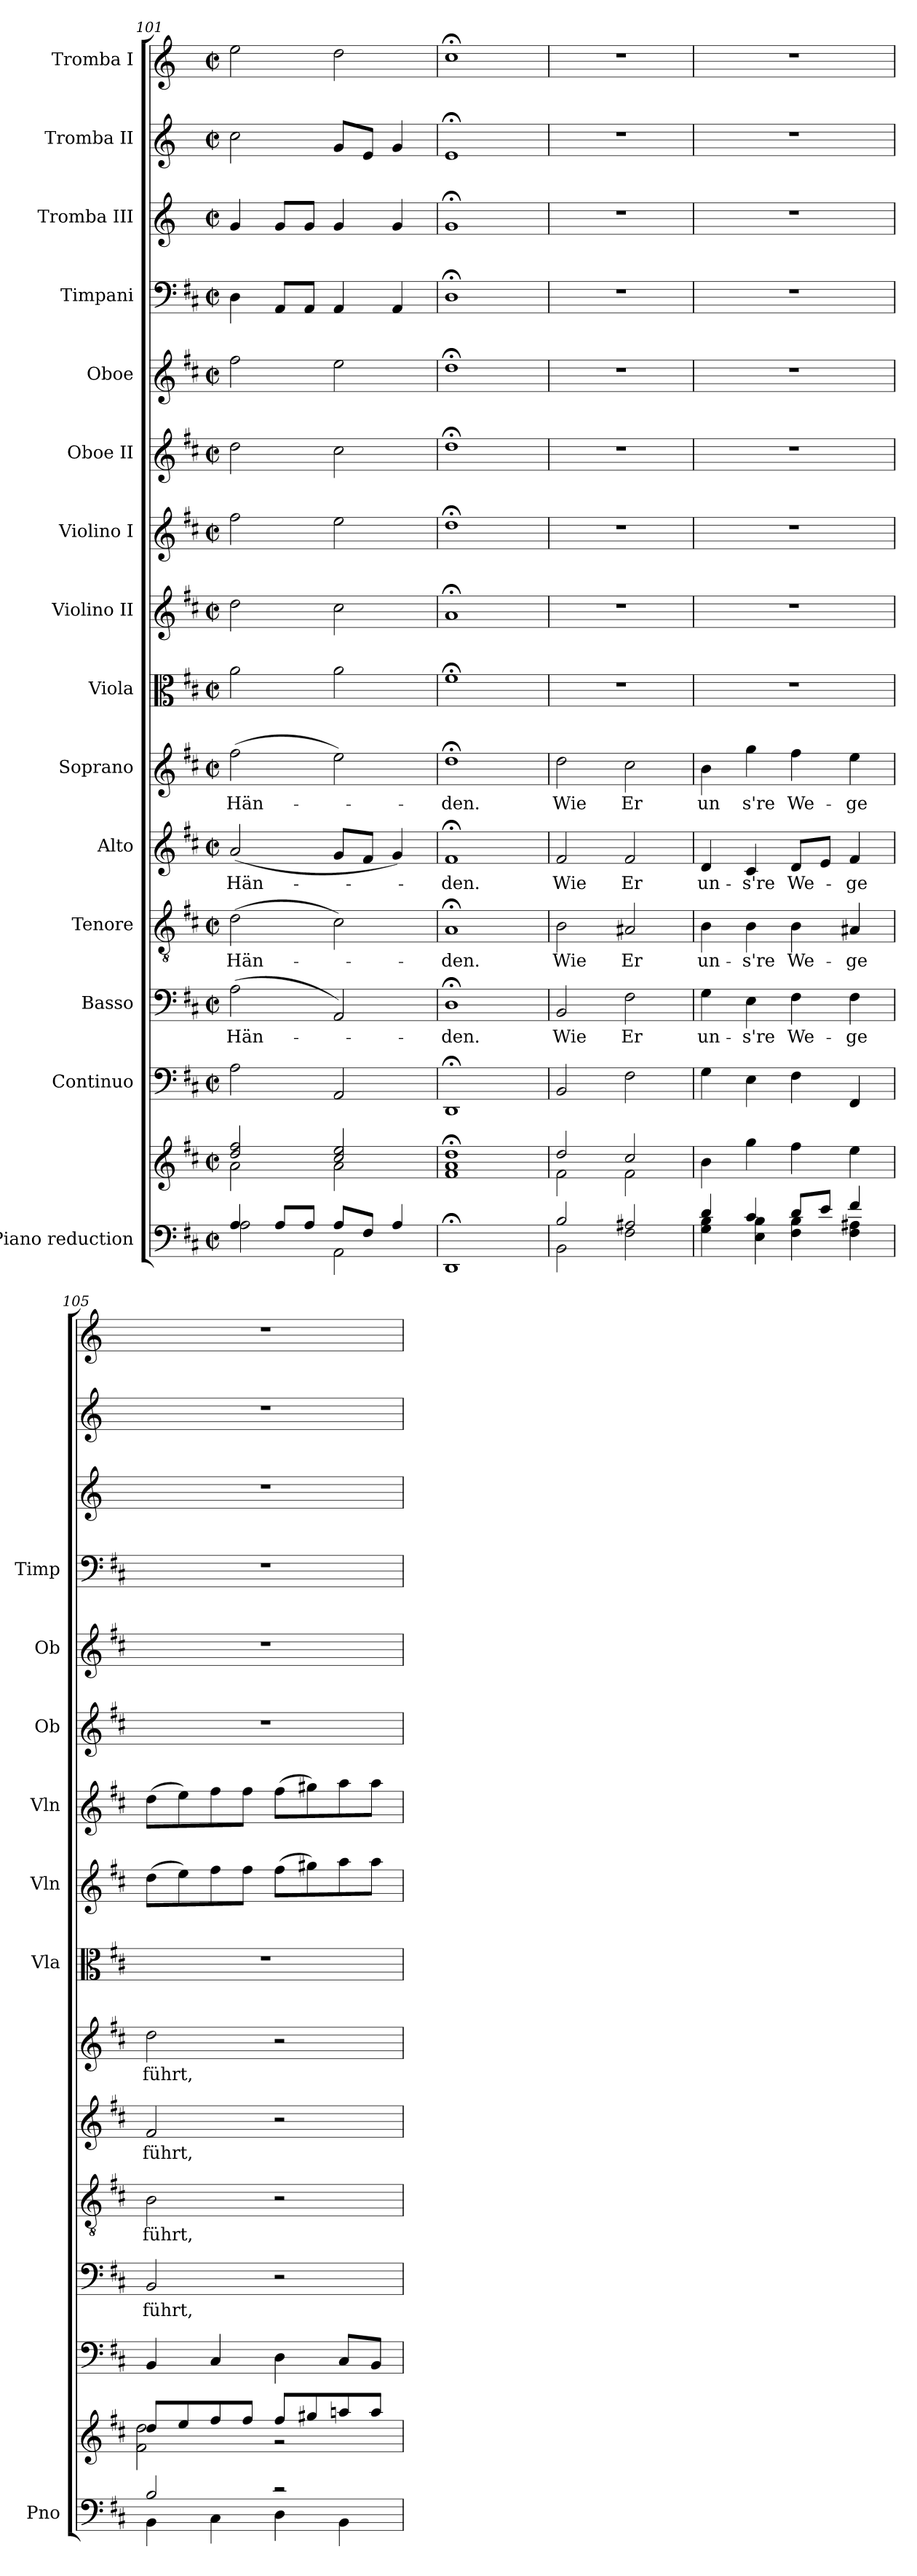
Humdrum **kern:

**kern	**kern	**kern	**kern	**text	**kern	**text	**kern	**text	**kern	**text	**kern	**kern	**kern	**kern	**kern	**kern	**kern	**kern	**kern
*part15	*part15	*part14	*part13	*part13	*part12	*part12	*part11	*part11	*part10	*part10	*part9	*part8	*part7	*part6	*part5	*part4	*part3	*part2	*part1
*staff16	*staff15	*staff14	*staff13	*staff13	*staff12	*staff12	*staff11	*staff11	*staff10	*staff10	*staff9	*staff8	*staff7	*staff6	*staff5	*staff4	*staff3	*staff2	*staff1
*I"Piano reduction	*	*I"Continuo	*I"Basso	*	*I"Tenore	*	*I"Alto	*	*I"Soprano	*	*I"Viola	*I"Violino II	*I"Violino I	*I"Oboe II	*I"Oboe	*I"Timpani	*I"Tromba III	*I"Tromba II	*I"Tromba I
*I'Pno	*	*	*	*	*	*	*	*	*	*	*I'Vla	*I'Vln	*I'Vln	*I'Ob	*I'Ob	*I'Timp	*	*	*
*clefF4	*clefG2	*clefF4	*clefF4	*	*clefGv2	*	*clefG2	*	*clefG2	*	*clefC3	*clefG2	*clefG2	*clefG2	*clefG2	*clefF4	*clefG2	*clefG2	*clefG2
*	*	*	*	*	*	*	*	*	*	*	*	*	*	*	*	*	*ITrd-1c-2	*ITrd-1c-2	*ITrd-1c-2
*k[f#c#]	*k[f#c#]	*k[f#c#]	*k[f#c#]	*	*k[f#c#]	*	*k[f#c#]	*	*k[f#c#]	*	*k[f#c#]	*k[f#c#]	*k[f#c#]	*k[f#c#]	*k[f#c#]	*k[f#c#]	*k[f#c#]	*k[f#c#]	*k[f#c#]
*M2/2	*M2/2	*M2/2	*M2/2	*	*M2/2	*	*M2/2	*	*M2/2	*	*M2/2	*M2/2	*M2/2	*M2/2	*M2/2	*M2/2	*M2/2	*M2/2	*M2/2
*met(c|)	*met(c|)	*met(c|)	*met(c|)	*	*met(c|)	*	*met(c|)	*	*met(c|)	*	*met(c|)	*met(c|)	*met(c|)	*met(c|)	*met(c|)	*met(c|)	*met(c|)	*met(c|)	*met(c|)
=101	=101	=101	=101	=101	=101	=101	=101	=101	=101	=101	=101	=101	=101	=101	=101	=101	=101	=101	=101
*^	*^	*	*	*	*	*	*	*	*	*	*	*	*	*	*	*	*	*	*
!	!	!	!	!	!	!LO:LY:b	!	!LO:LY:b	!	!LO:LY:b	!	!LO:LY:b	!	!	!	!	!	!	!	!	!
4A/	2A\	2dd/ 2ff#/	2a\	2A\	(>2A\	Hän-	(>2d\	Hän-	(<2a/	Hän-	(>2ff#\	Hän-	2a\	2dd\	2ff#\	2dd\	2ff#\	4D\	4a/	2dd\	2ff#\
8A/L	.	.	.	.	.	.	.	.	.	.	.	.	.	.	.	.	.	8AA/L	8a/L	.	.
8A/J	.	.	.	.	.	.	.	.	.	.	.	.	.	.	.	.	.	8AA/J	8a/J	.	.
8A/L	2AA\	2cc#/ 2ee/	2a\	2AA/	2AA/)	.	2c#\)	.	8g/L	.	2ee\)	.	2a\	2cc#\	2ee\	2cc#\	2ee\	4AA/	4a/	8a/L	2ee\
8F#/J	.	.	.	.	.	.	.	.	8f#/J	.	.	.	.	.	.	.	.	.	.	8f#/J	.
4A/	.	.	.	.	.	.	.	.	4g/)	.	.	.	.	.	.	.	.	4AA/	4a/	4a/	.
*v	*v	*	*	*	*	*	*	*	*	*	*	*	*	*	*	*	*	*	*	*	*
=102	=102	=102	=102	=102	=102	=102	=102	=102	=102	=102	=102	=102	=102	=102	=102	=102	=102	=102	=102	=102
!	!	!	!	!	!LO:LY:b	!	!LO:LY:b	!	!LO:LY:b	!	!LO:LY:b	!	!	!	!	!	!	!	!	!
1DD;<	1dd;<	1f# 1a	1DD;<	1D;<	-den.	1A;<	-den.	1f#;<	-den.	1dd;<	-den.	1f#;<	1a;<	1dd;<	1dd;<	1dd;<	1D;<	1a;<	1f#;<	1dd;<
=103	=103	=103	=103	=103	=103	=103	=103	=103	=103	=103	=103	=103	=103	=103	=103	=103	=103	=103	=103	=103
*^	*	*	*	*	*	*	*	*	*	*	*	*	*	*	*	*	*	*	*	*
!	!	!	!	!	!	!LO:LY:b	!	!LO:LY:b	!	!LO:LY:b	!	!LO:LY:b	!	!	!	!	!	!	!	!	!
2B/	2BB\	2dd/	2f#\	2BB/	2BB/	Wie	2B\	Wie	2f#/	Wie	2dd\	Wie	1r	1r	1r	1r	1r	1r	1r	1r	1r
!	!	!	!	!	!	!LO:LY:b	!	!LO:LY:b	!	!LO:LY:b	!	!LO:LY:b	!	!	!	!	!	!	!	!	!
2A#X/	2F#\	2cc#/	2f#\	2F#\	2F#\	Er	2A#X/	Er	2f#/	Er	2cc#\	Er	.	.	.	.	.	.	.	.	.
!!LO:PB:g=z
=104	=104	=104	=104	=104	=104	=104	=104	=104	=104	=104	=104	=104	=104	=104	=104	=104	=104	=104	=104	=104	=104
!	!	!	!	!	!	!LO:LY:b	!	!LO:LY:b	!	!LO:LY:b	!	!LO:LY:b	!	!	!	!	!	!	!	!	!
*	*	*v	*v	*	*	*	*	*	*	*	*	*	*	*	*	*	*	*	*	*	*
4d/	4G\ 4B\	4b\	4G\	4G\	un-	4B\	un-	4d/	un-	4b\	un	1r	1r	1r	1r	1r	1r	1r	1r	1r
!	!	!	!	!	!LO:LY:b	!	!LO:LY:b	!	!LO:LY:b	!	!LO:LY:b	!	!	!	!	!	!	!	!	!
4c#/	4E\ 4B\	4gg\	4E\	4E\	-s're	4B\	-s're	4c#/	-s're	4gg\	s're	.	.	.	.	.	.	.	.	.
!	!	!	!	!	!LO:LY:b	!	!LO:LY:b	!	!LO:LY:b	!	!LO:LY:b	!	!	!	!	!	!	!	!	!
8d/L	4F#\ 4B\	4ff#\	4F#\	4F#\	We-	4B\	We-	8d/L	We-	4ff#\	We-	.	.	.	.	.	.	.	.	.
8e/J	.	.	.	.	.	.	.	8e/J	.	.	.	.	.	.	.	.	.	.	.	.
!	!	!	!	!	!LO:LY:b	!	!LO:LY:b	!	!LO:LY:b	!	!LO:LY:b	!	!	!	!	!	!	!	!	!
4f#/	4F#\ 4A#X\	4ee\	4FF#/	4F#\	-ge	4A#X/	-ge	4f#/	-ge	4ee\	-ge	.	.	.	.	.	.	.	.	.
=105	=105	=105	=105	=105	=105	=105	=105	=105	=105	=105	=105	=105	=105	=105	=105	=105	=105	=105	=105	=105
*	*	*^	*	*	*	*	*	*	*	*	*	*	*	*	*	*	*	*	*	*
!	!	!	!	!	!	!LO:LY:b	!	!LO:LY:b	!	!LO:LY:b	!	!LO:LY:b	!	!	!	!	!	!	!	!	!
2B/	4BB\	8dd/L	2f#\ 2dd\	4BB/	2BB/	führt,	2B\	führt,	2f#/	führt,	2dd\	führt,	1r	(>8dd\L	(>8dd\L	1r	1r	1r	1r	1r	1r
.	.	8ee/	.	.	.	.	.	.	.	.	.	.	.	8ee\)	8ee\)	.	.	.	.	.	.
.	4C#\	8ff#/	.	4C#/	.	.	.	.	.	.	.	.	.	8ff#\	8ff#\	.	.	.	.	.	.
.	.	8ff#/J	.	.	.	.	.	.	.	.	.	.	.	8ff#\J	8ff#\J	.	.	.	.	.	.
2r	4D\	8ff#/L	2r	4D\	2r	.	2r	.	2r	.	2r	.	.	(>8ff#\L	(>8ff#\L	.	.	.	.	.	.
.	.	8gg#X/	.	.	.	.	.	.	.	.	.	.	.	8gg#X\)	8gg#X\)	.	.	.	.	.	.
.	4BB\	8aan/	.	8C#/L	.	.	.	.	.	.	.	.	.	8aa\	8aa\	.	.	.	.	.	.
.	.	8aa/J	.	8BB/J	.	.	.	.	.	.	.	.	.	8aa\J	8aa\J	.	.	.	.	.	.
*v	*v	*	*	*	*	*	*	*	*	*	*	*	*	*	*	*	*	*	*	*	*
*	*v	*v	*	*	*	*	*	*	*	*	*	*	*	*	*	*	*	*	*	*
=	=	=	=	=	=	=	=	=	=	=	=	=	=	=	=	=	=	=	=
*-	*-	*-	*-	*-	*-	*-	*-	*-	*-	*-	*-	*-	*-	*-	*-	*-	*-	*-	*-
